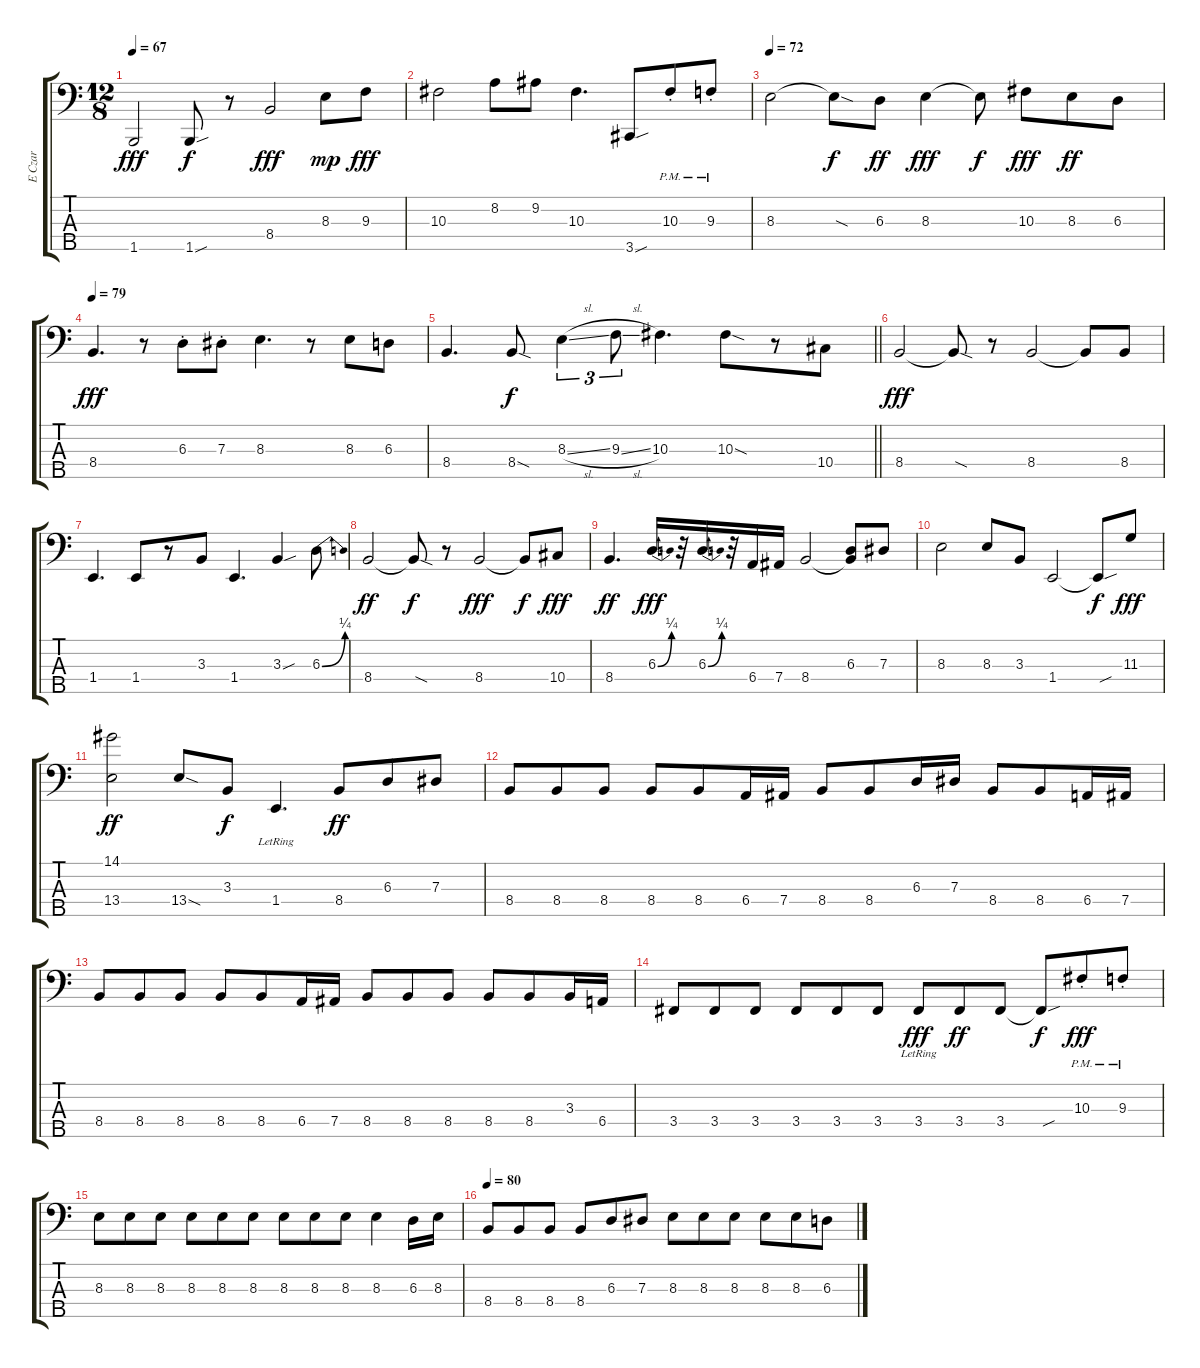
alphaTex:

\track ("E Czar" "E Czar") {instrument electricbassfinger}
\staff {score tabs}
\tuning (Gb2 Db2 Ab1 Eb1 Bb0) {hide}
\ts (12 8)
\tempo 67
\clef f4
\ks c
1.5.2{dy fff} 1.5{sou}.8{dy f} r.8 8.4.2{dy fff} 8.3.8{dy mp volume 9} 9.3.8{dy fff volume 8} |
10.3.2{volume 11} 8.2.8 9.2.8 10.3.4{d} 3.5{sou}.8 10.3{pm st}.8 9.3{pm st}.8 |
\tempo 72
8.3.2 8.3{sod t}.8{dy f} 6.3.8{dy ff} 8.3.4{dy fff} 8.3{t}.8{dy f} 10.3.8{dy fff} 8.3.8{dy ff} 6.3.8 |
\tempo 79
8.4.4{d dy fff volume 16} r.8 6.3{st}.8 7.3{st}.8 8.3.4{d} r.8 8.3.8 6.3.8 |
\barLineRight lightlight
8.4.4{d} 8.4{sod}.8{dy f} 8.3{sl}.4{tu (3 2)} 9.3{sl}.8{tu (3 2)} 10.3.4{d} 10.3{sod}.8 r.8 10.4.8 |
8.4.2{dy fff} 8.4{sod t}.8 r.8 8.4.2 8.4{t}.8 8.4.8 |
1.4.4{d} 1.4.8 r.8 3.3.8 1.4.4{d} 3.3{sou}.4 6.3{be (bend 0 0 60 1)}.8 |
8.4.2{dy ff} 8.4{sod t}.8{dy f} r.8 8.4.2{dy fff} 8.4{t}.8{dy f} 10.4.8{dy fff} |
8.4.4{d dy ff} 6.3{be (bend 0 0 60 1)}.16{d dy fff} r.32 6.3{be (bend 0 0 60 1)}.16{d} r.32 6.4.16 7.4.16 8.4.2 (6.3 8.4{t}).8 7.3.8 |
8.3.2 8.3.8 3.3.8 1.4.2 1.4{sou t}.8{dy f} 11.3.8{dy fff} |
(14.1 13.4).2{dy ff} 13.4{sod}.8 3.3.8{dy f} 1.4{lr}.4{d} 8.4.8{dy ff} 6.3.8 7.3.8 |
8.4.8 8.4.8 8.4.8 8.4.8 8.4.8 6.4.16 7.4.16 8.4.8 8.4.8 6.3.16 7.3.16 8.4.8 8.4.8 6.4.16 7.4.16 |
8.4.8 8.4.8 8.4.8 8.4.8 8.4.8 6.4.16 7.4.16 8.4.8 8.4.8 8.4.8 8.4.8 8.4.8 3.3.16 6.4.16 |
3.4.8{instrument electricbassfinger} 3.4.8 3.4.8 3.4.8 3.4.8 3.4.8 3.4{lr}.8{dy fff instrument slapbass2} 3.4.8{dy ff instrument electricbassfinger} 3.4.8 3.4{sou t}.8{dy f} 10.3{pm st}.8{dy fff} 9.3{pm st}.8 |
8.3.8 8.3.8 8.3.8 8.3.8 8.3.8 8.3.8 8.3.8 8.3.8 8.3.8 8.3.4 6.3.16 8.3.16 |
\tempo 80
8.4.8 8.4.8 8.4.8 8.4.8 6.3.8 7.3.8 8.3.8 8.3.8 8.3.8 8.3.8 8.3.8 6.3.8
